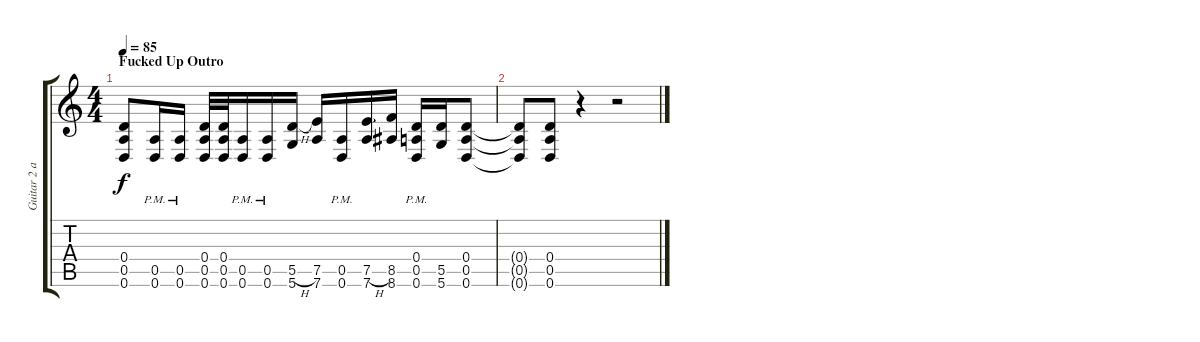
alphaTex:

\track ("Guitar 2 and 3 Mix" "Guitar 2 a") {instrument distortionguitar}
\staff {score tabs}
\tuning (E4 B3 G3 D3 A2 D2) {hide}
\ts (4 4)
\section ("" "Fucked Up Outro")
\tempo 85
\clef g2
\ks c
(0.4 0.5 0.6).8{dy f} (0.5{pm} 0.6).16 (0.5{pm} 0.6).16 (0.4 0.5 0.6).32 (0.4 0.5 0.6).32 (0.5{pm} 0.6).16 (0.5{pm} 0.6).16 (5.5{h} 5.6).16 (7.5 7.6).16 (0.5{pm} 0.6).16 (7.5{h} 7.6).16 (8.5 8.6).16 (0.4 0.5{pm} 0.6).16 (5.5 5.6).16 (0.4 0.5 0.6).8 |
(0.4{t} 0.5{t} 0.6{t}).8 (0.4 0.5 0.6).8 r.4 r.2
